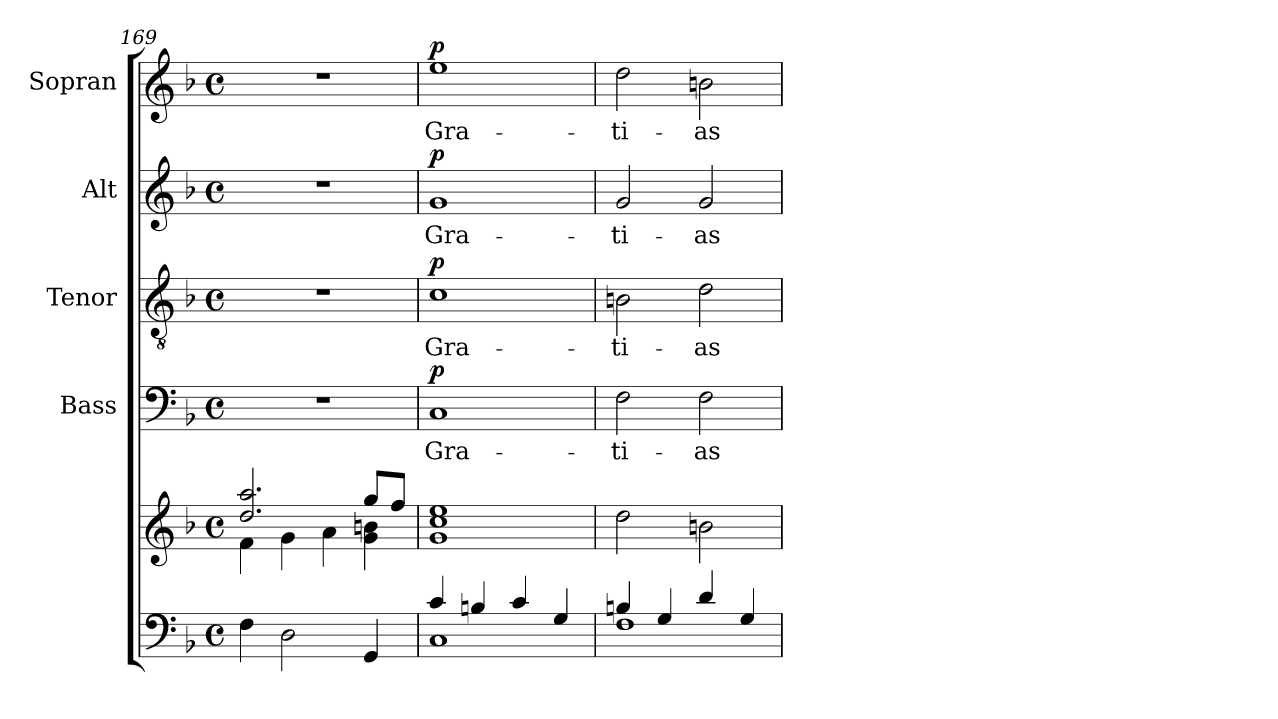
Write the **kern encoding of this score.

**kern	**kern	**kern	**text	**dynam	**kern	**text	**dynam	**kern	**text	**dynam	**kern	**text	**dynam
*part5	*part5	*part4	*part4	*part4	*part3	*part3	*part3	*part2	*part2	*part2	*part1	*part1	*part1
*staff6	*staff5	*staff4	*staff4	*staff4	*staff3	*staff3	*staff3	*staff2	*staff2	*staff2	*staff1	*staff1	*staff1
*	*	*I"Bass	*	*	*I"Tenor	*	*	*I"Alt	*	*	*I"Sopran	*	*
*	*	*I'B.	*	*	*I'T.	*	*	*I'A.	*	*	*I'S.	*	*
*clefF4	*clefG2	*clefF4	*	*	*clefGv2	*	*	*clefG2	*	*	*clefG2	*	*
*k[b-]	*k[b-]	*k[b-]	*	*	*k[b-]	*	*	*k[b-]	*	*	*k[b-]	*	*
*F:	*F:	*F:	*	*	*F:	*	*	*F:	*	*	*F:	*	*
*M4/4	*M4/4	*M4/4	*	*	*M4/4	*	*	*M4/4	*	*	*M4/4	*	*
*met(c)	*met(c)	*met(c)	*	*	*met(c)	*	*	*met(c)	*	*	*met(c)	*	*
=169	=169	=169	=169	=169	=169	=169	=169	=169	=169	=169	=169	=169	=169
*	*^	*	*	*	*	*	*	*	*	*	*	*	*
4F\	2.dd/ 2.aa/	4f\	1r	.	.	1r	.	.	1r	.	.	1r	.	.
2D\	.	4g\	.	.	.	.	.	.	.	.	.	.	.	.
.	.	4a\	.	.	.	.	.	.	.	.	.	.	.	.
4GG/	8gg/L	4g\ 4bn\	.	.	.	.	.	.	.	.	.	.	.	.
.	8ff/J	.	.	.	.	.	.	.	.	.	.	.	.	.
*	*v	*v	*	*	*	*	*	*	*	*	*	*	*	*
!!LO:LB:g=z
=170	=170	=170	=170	=170	=170	=170	=170	=170	=170	=170	=170	=170	=170
*^	*	*	*	*	*	*	*	*	*	*	*	*	*
!	!	!	!	!LO:LY:b	!LO:DY:a	!	!LO:LY:b	!LO:DY:a	!	!LO:LY:b	!LO:DY:a	!	!LO:LY:b	!LO:DY:a
4c/	1C	1g 1cc 1ee	1C	Gra-	p	1c	Gra-	p	1g	Gra-	p	1ee	Gra-	p
4Bn/	.	.	.	.	.	.	.	.	.	.	.	.	.	.
4c/	.	.	.	.	.	.	.	.	.	.	.	.	.	.
4G/	.	.	.	.	.	.	.	.	.	.	.	.	.	.
=171	=171	=171	=171	=171	=171	=171	=171	=171	=171	=171	=171	=171	=171	=171
!	!	!	!	!LO:LY:b	!	!	!LO:LY:b	!	!	!LO:LY:b	!	!	!LO:LY:b	!
4Bn/	1F	2dd\	2F\	-ti-	.	2Bn\	-ti-	.	2g/	-ti-	.	2dd\	-ti-	.
4G/	.	.	.	.	.	.	.	.	.	.	.	.	.	.
!	!	!	!	!LO:LY:b	!	!	!LO:LY:b	!	!	!LO:LY:b	!	!	!LO:LY:b	!
4d/	.	2bn\	2F\	-as	.	2d\	-as	.	2g/	-as	.	2bn\	-as	.
4G/	.	.	.	.	.	.	.	.	.	.	.	.	.	.
*v	*v	*	*	*	*	*	*	*	*	*	*	*	*	*
=	=	=	=	=	=	=	=	=	=	=	=	=	=
*-	*-	*-	*-	*-	*-	*-	*-	*-	*-	*-	*-	*-	*-
